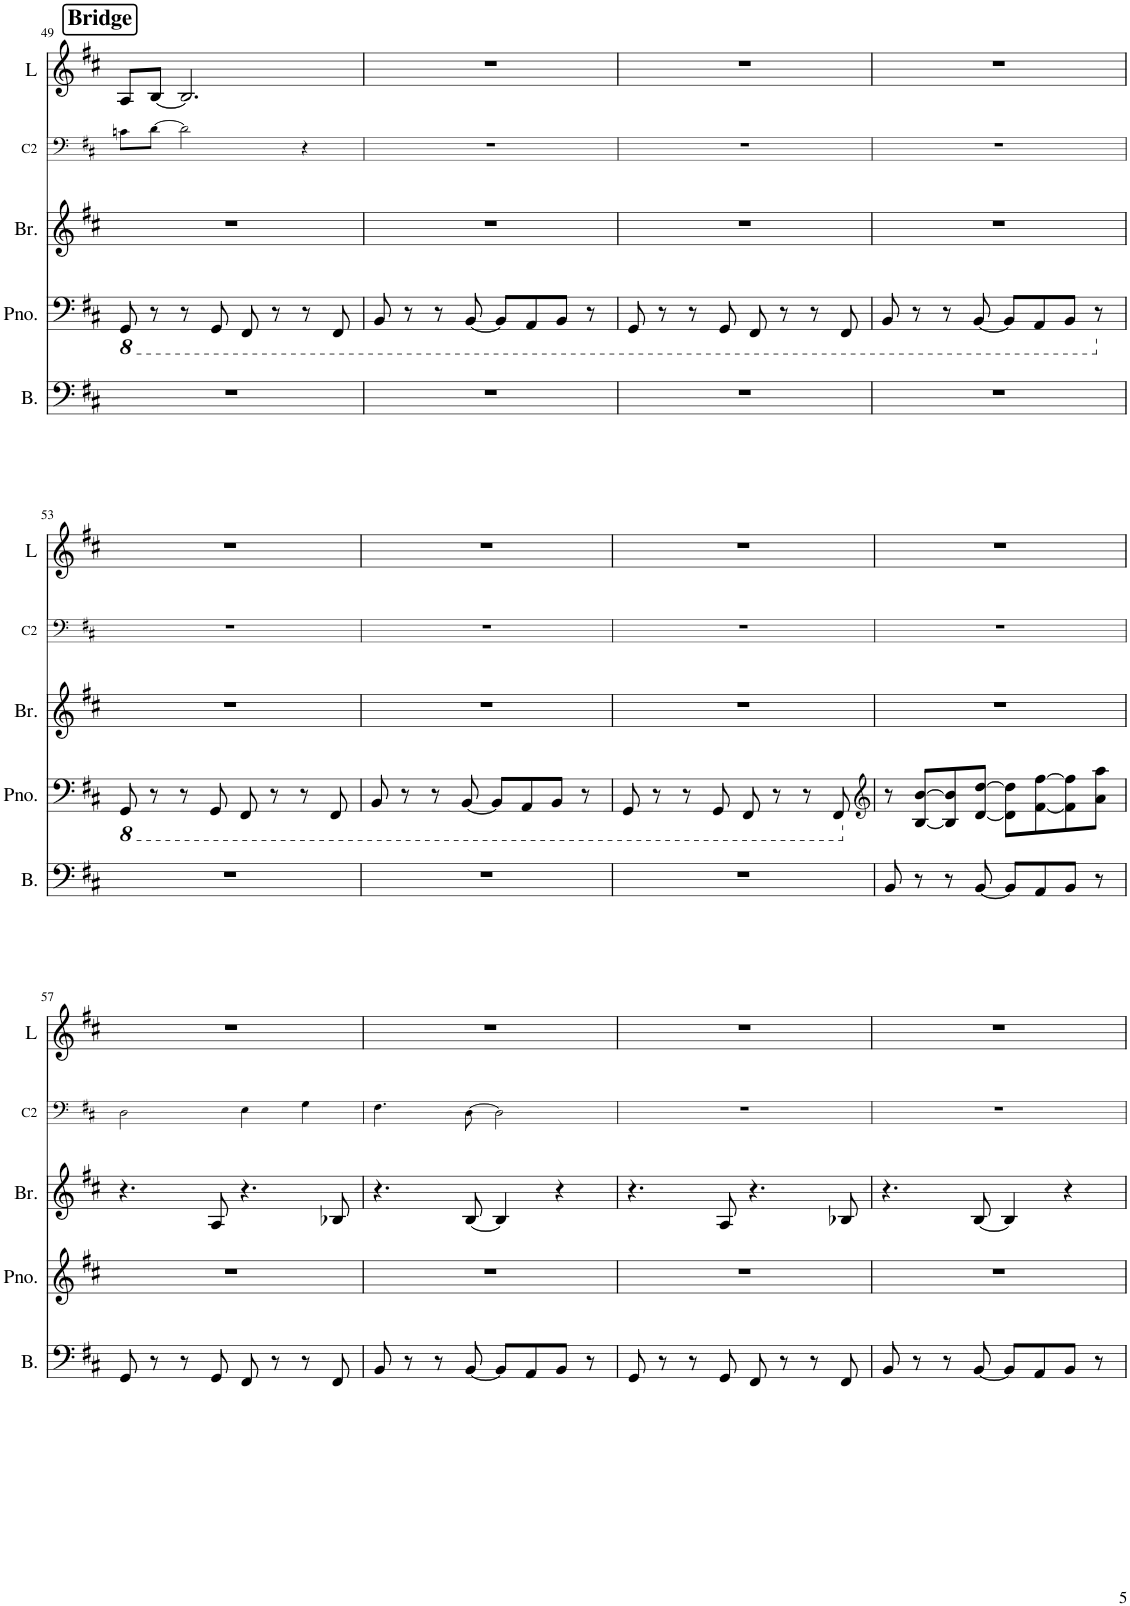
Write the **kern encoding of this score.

**kern	**kern	**kern	**kern	**kern
*part5	*part4	*part3	*part2	*part1
*staff5	*staff4	*staff3	*staff2	*staff1
*I"Bass	*I"Piano	*I"Brass	*I"Chorus 2	*I"Lead
*I'B.	*I'Pno.	*I'Br.	*I'C2	*I'L
!!LO:PB:g=z
*clefF4	*clefF4	*clefG2	*clefF4	*clefG2
*Trd7c12	*	*	*Trd5c9	*Trd5c9
*k[f#c#]	*k[f#c#]	*k[f#c#]	*k[f#c#]	*k[f#c#]
*M4/4	*M4/4	*M4/4	*M4/4	*M4/4
*	*8ba	*	*	*
!!LO:REH:place=s1:a:B:cj:fs=14:t=Bridge
=49	=49	=49	=49	=49
1r	8GGG/	1r	8cn\L	8A/L
.	8r	.	[8d\J	[8B/J
.	8r	.	2d\]	2.B/]
.	8GGG/	.	.	.
.	8FFF#/	.	.	.
.	8r	.	.	.
.	8r	.	4r	.
.	8FFF#/	.	.	.
=50	=50	=50	=50	=50
*	*X8ba	*	*	*
1r	8BBB/	1r	1r	1r
.	8r	.	.	.
.	8r	.	.	.
.	[8BBB/	.	.	.
.	8BBB/L]	.	.	.
.	8AAA/	.	.	.
.	8BBB/J	.	.	.
.	8r	.	.	.
=51	=51	=51	=51	=51
1r	8GGG/	1r	1r	1r
.	8r	.	.	.
.	8r	.	.	.
.	8GGG/	.	.	.
.	8FFF#/	.	.	.
.	8r	.	.	.
.	8r	.	.	.
.	8FFF#/	.	.	.
=52	=52	=52	=52	=52
1r	8BBB/	1r	1r	1r
.	8r	.	.	.
.	8r	.	.	.
.	[8BBB/	.	.	.
.	8BBB/L]	.	.	.
.	8AAA/	.	.	.
.	8BBB/J	.	.	.
.	8r	.	.	.
!!LO:LB:g=z
=53	=53	=53	=53	=53
*	*8ba	*	*	*
1r	8GGG/	1r	1r	1r
.	8r	.	.	.
.	8r	.	.	.
.	8GGG/	.	.	.
.	8FFF#/	.	.	.
.	8r	.	.	.
.	8r	.	.	.
.	8FFF#/	.	.	.
=54	=54	=54	=54	=54
*	*X8ba	*	*	*
1r	8BBB/	1r	1r	1r
.	8r	.	.	.
.	8r	.	.	.
.	[8BBB/	.	.	.
.	8BBB/L]	.	.	.
.	8AAA/	.	.	.
.	8BBB/J	.	.	.
.	8r	.	.	.
=55	=55	=55	=55	=55
1r	8GGG/	1r	1r	1r
.	8r	.	.	.
.	8r	.	.	.
.	8GGG/	.	.	.
.	8FFF#/	.	.	.
.	8r	.	.	.
.	8r	.	.	.
.	8FFF#/	.	.	.
=56	=56	=56	=56	=56
*	*clefG2	*	*	*
8BB/	8r	1r	1r	1r
8r	[8B/ [8b/L	.	.	.
8r	8B/] 8b/]	.	.	.
[8BB/	[8d/ [8dd/J	.	.	.
8BB/L]	8d\] 8dd\]L	.	.	.
8AA/	[8f#\ [8ff#\	.	.	.
8BB/J	8f#\] 8ff#\]	.	.	.
8r	8a\ 8aa\J	.	.	.
!!LO:LB:g=z
=57	=57	=57	=57	=57
8GG/	1r	4.r	2D\	1r
8r	.	.	.	.
8r	.	.	.	.
8GG/	.	8A/	.	.
8FF#/	.	4.r	4E\	.
8r	.	.	.	.
8r	.	.	4G\	.
8FF#/	.	8B-X/	.	.
=58	=58	=58	=58	=58
8BB/	1r	4.r	4.F#\	1r
8r	.	.	.	.
8r	.	.	.	.
[8BB/	.	[8B/	[8D\	.
8BB/L]	.	4B/]	2D\]	.
8AA/	.	.	.	.
8BB/J	.	4r	.	.
8r	.	.	.	.
=59	=59	=59	=59	=59
8GG/	1r	4.r	1r	1r
8r	.	.	.	.
8r	.	.	.	.
8GG/	.	8A/	.	.
8FF#/	.	4.r	.	.
8r	.	.	.	.
8r	.	.	.	.
8FF#/	.	8B-X/	.	.
=60	=60	=60	=60	=60
8BB/	1r	4.r	1r	1r
8r	.	.	.	.
8r	.	.	.	.
[8BB/	.	[8B/	.	.
8BB/L]	.	4B/]	.	.
8AA/	.	.	.	.
8BB/J	.	4r	.	.
8r	.	.	.	.
=	=	=	=	=
*-	*-	*-	*-	*-
